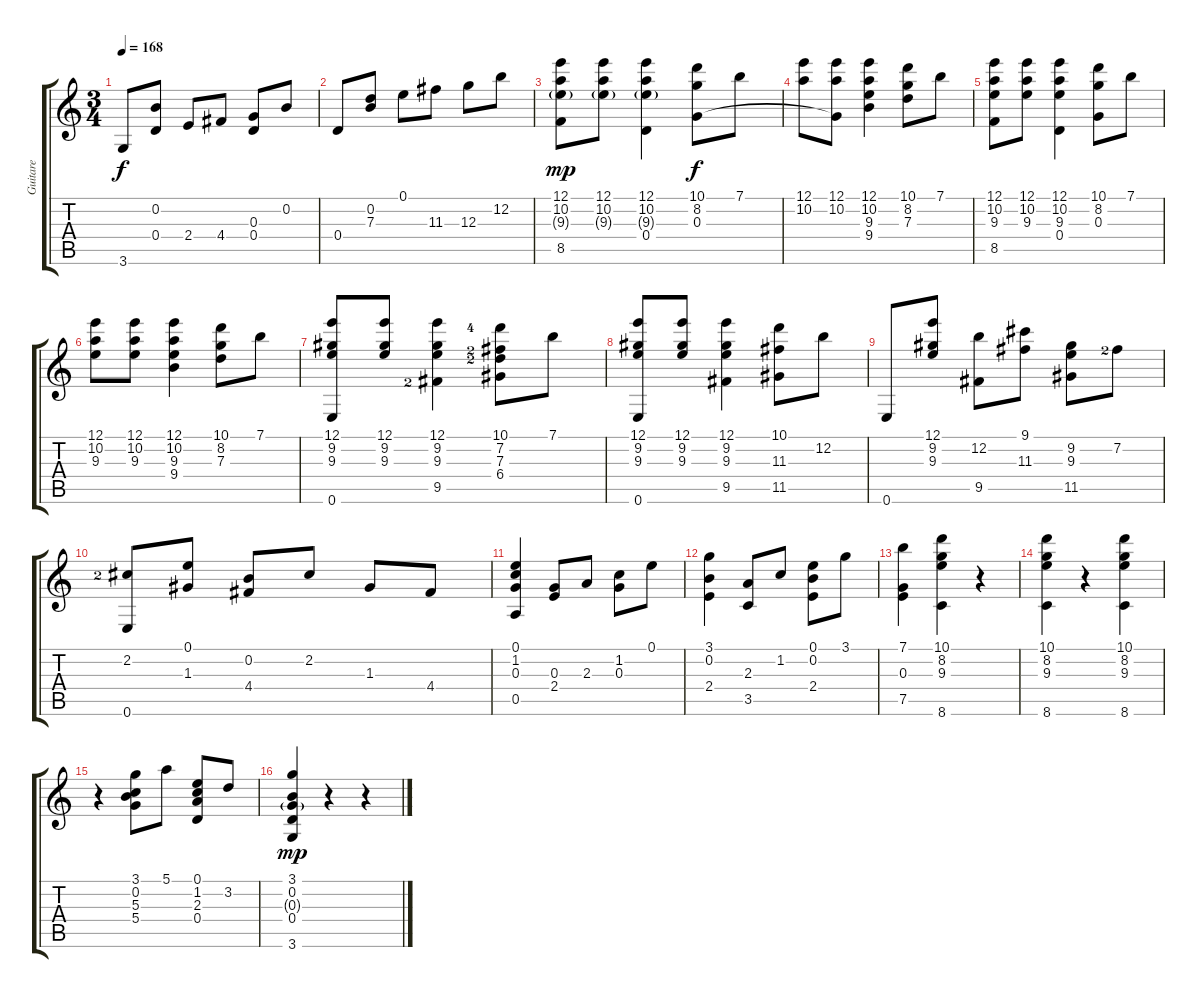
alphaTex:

\track ("Guitare" "Guitare") {instrument acousticguitarnylon}
\staff {score tabs}
\tuning (E4 B3 G3 D3 A2 E2) {hide}
\ts (3 4)
\tempo 168
\clef g2
\ks c
3.6.8{dy f} (0.2 0.4).8 2.4.8 4.4.8 (0.3 0.4).8 0.2.8 |
0.4.8 (0.2 7.3).8 0.1.8 11.3.8 12.3.8 12.2.8 |
(12.1 10.2 9.3{g} 8.5).8{dy mp} (12.1 10.2 9.3{g}).8 (12.1 10.2 9.3{g} 0.4).4 (10.1 8.2 0.3).8{dy f} 7.1.8 |
(12.1 10.2).8 (12.1 10.2 0.3{t}).8 (12.1 10.2 9.3 9.4).4 (10.1 8.2 7.3).8 7.1.8 |
(12.1 10.2 9.3 8.5).8 (12.1 10.2 9.3).8 (12.1 10.2 9.3 0.4).4 (10.1 8.2 0.3).8 7.1.8 |
(12.1 10.2 9.3).8 (12.1 10.2 9.3).8 (12.1 10.2 9.3 9.4).4 (10.1 8.2 7.3).8 7.1.8 |
(12.1 9.2 9.3 0.6).8 (12.1 9.2 9.3).8 (12.1 9.2 9.3 9.5{lf 3}).4 (10.1{lf 5} 7.2{lf 3} 7.3{lf 3} 6.4).8 7.1.8 |
(12.1 9.2 9.3 0.6).8 (12.1 9.2 9.3).8 (12.1 9.2 9.3 9.5).4 (10.1 11.3 11.5).8 12.2.8 |
0.6.8 (12.1 9.2 9.3).8 (12.2 9.5).8 (9.1 11.3).8 (9.2 9.3 11.5).8 7.2{lf 3}.8 |
(2.2{lf 3} 0.6).8 (0.1 1.3).8 (0.2 4.4).8 2.2.8 1.3.8 4.4.8 |
(0.1 1.2 0.3 0.5).4 (0.3 2.4).8 2.3.8 (1.2 0.3).8 0.1.8 |
(3.1 0.2 2.4).4 (2.3 3.5).8 1.2.8 (0.1 0.2 2.4).8 3.1.8 |
(7.1 0.3 7.5).4 (10.1 8.2 9.3 8.6).4 r.4 |
(10.1 8.2 9.3 8.6).4 r.4 (10.1 8.2 9.3 8.6).4 |
r.4 (3.1 0.2 5.3 5.4).8 5.1.8 (0.1 1.2 2.3 0.4).8 3.2.8 |
(3.1 0.2 0.3{g} 0.4 3.6).4{dy mp} r.4 r.4
